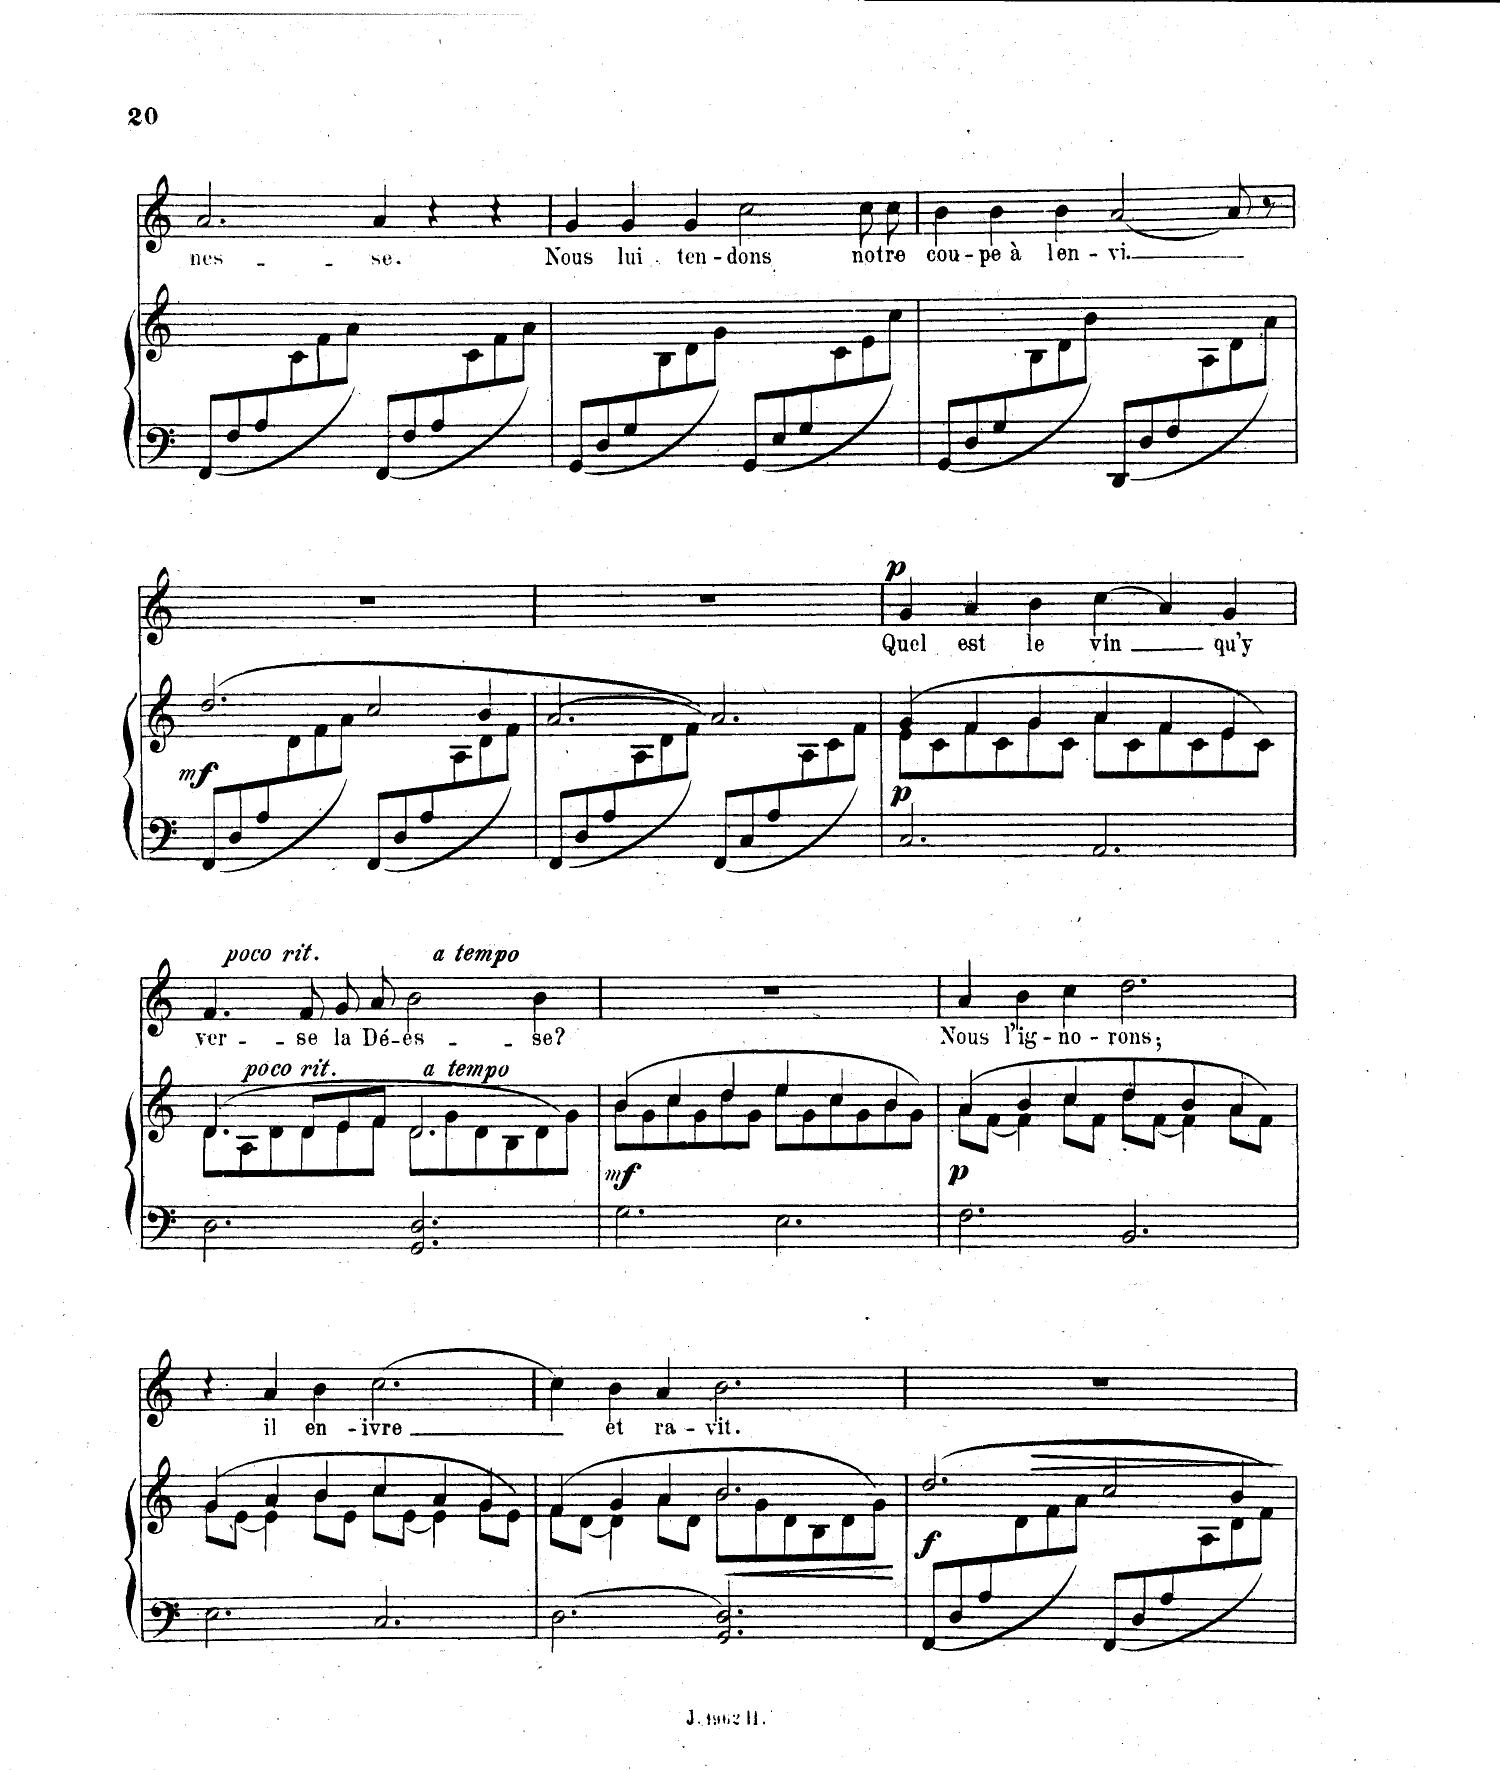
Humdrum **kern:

**kern	**kern	**dynam	**kern	**text	**dynam
*part2	*part2	*part2	*part1	*part1	*part1
*staff3	*staff2	*staff2/3	*staff1	*staff1	*staff1
*I"Piano	*	*	*I"Chant Voice	*	*
*I'Pno	*	*	*	*	*
*clefF4	*clefG2	*	*clefG2	*	*
*k[]	*k[]	*	*k[]	*	*
*M6/4	*M6/4	*	*M6/4	*	*
=13	=13	=13	=13	=13	=13
*^	*	*	*	*	*
(<8GG/L	1.ryy	4.ryy	.	2.a/	-- nes-	.
8F/	.	.	.	.	.	.
8A/	.	.	.	.	.	.
4.ryy	.	8c\	.	.	.	.
.	.	8f\	.	.	.	.
.	.	8a\J)	.	.	.	.
(<8GG/L	.	4.ryy	.	4a/	-se,	.
8F/	.	.	.	.	.	.
8A/	.	.	.	4r	.	.
4.ryy	.	8c\	.	.	.	.
.	.	8f\	.	4r	.	.
.	.	8a\J)	.	.	.	.
=14	=14	=14	=14	=14	=14	=14
(<8GG/L	1.ryy	4.ryy	.	4g/	Nous	.
8D/	.	.	.	.	.	.
8G/	.	.	.	4g/	lui	.
4.ryy	.	8B\	.	.	.	.
.	.	8d\	.	4g/	ten-	.
.	.	8g\J)	.	.	.	.
(<8GG/L	.	4.ryy	.	2cc\	-dons	.
8E/	.	.	.	.	.	.
8G/	.	.	.	.	.	.
4.ryy	.	8c\	.	.	.	.
.	.	8e\	.	8cc\L	no-	.
.	.	8cc\J)	.	8cc\J	-tre	.
=15	=15	=15	=15	=15	=15	=15
(<8GG/L	1.ryy	4.ryy	.	4b/	cou-	.
8D/	.	.	.	.	.	.
8G/	.	.	.	4b/	pe à	.
4.ryy	.	8B\	.	.	.	.
.	.	8d\	.	4b/	l’en-	.
.	.	8g\J)	.	.	.	.
(<8GG/L	.	4.ryy	.	[2a/	-vi.	.
8D/	.	.	.	.	.	.
8F/	.	.	.	.	.	.
4.ryy	.	8A\	.	.	.	.
.	.	8d\	.	8a/]	.	.
.	.	8a\J)	.	8r	.	.
*v	*v	*	*	*	*	*
=16	=16	=16	=16	=16	=16
*	*^	*	*	*	*
!	!	!	!LO:DY:b	!	!	!
(<8FF/L	(2.dd/	4.ryy	mf	1.r	.	.
8D/	.	.	.	.	.	.
8A/	.	.	.	.	.	.
4.ryy	.	8d\	.	.	.	.
.	.	8f\	.	.	.	.
.	.	8a\J)	.	.	.	.
(<8FF/L	2cc/	4.ryy	.	.	.	.
8D/	.	.	.	.	.	.
8A/	.	.	.	.	.	.
4.ryy	.	8A\	.	.	.	.
.	4b/	8d\	.	.	.	.
.	.	8f\J)	.	.	.	.
=17	=17	=17	=17	=17	=17	=17
(<8FF/L	[>2.a/	4.ryy	.	1.r	.	.
8D/	.	.	.	.	.	.
8A/	.	.	.	.	.	.
4.ryy	.	8A\	.	.	.	.
.	.	8d\	.	.	.	.
.	.	8f\J)	.	.	.	.
(<8FF/L	2.a/])	4.ryy	.	.	.	.
8C/	.	.	.	.	.	.
8A/	.	.	.	.	.	.
4.ryy	.	8A\	.	.	.	.
.	.	8c\	.	.	.	.
.	.	8f\J)	.	.	.	.
=18	=18	=18	=18	=18	=18	=18
!	!	!	!LO:DY:a=2	!	!	!LO:DY:a
2.C/	(4g/	8e\L	p	4g/	Quel	p
.	.	8c\	.	.	.	.
.	4f/	8f\	.	4a/	est	.
.	.	8c\	.	.	.	.
.	4g/	8g\	.	4b\	le	.
.	.	8c\J	.	.	.	.
2.AA/	4a/	8a\L	.	(4cc\	vin	.
.	.	8c\	.	.	.	.
.	4f/	8f\	.	4a/)	.	.
.	.	8c\	.	.	.	.
.	4e/)	8e\	.	4g/	qu’y	.
.	.	8c\J	.	.	.	.
=19	=19	=19	=19	=19	=19	=19
!	!	!	!	!LO:TX:a:B:t=poco rit.	!	!
2.D\	4.d/	(>8d\L	.	4.f/	ver-	.
.	.	8A\	.	.	.	.
.	.	8d\	.	.	.	.
.	8d/L	8d\	.	8f/L	-se	.
.	8e/	8e\	.	8g/	la	.
.	8f/J	8f\J	.	8a/J	Dé-	.
2.GG/ 2.D/	2.d/	8d\L	.	2b/	-es-	.
.	.	8g\	.	.	.	.
.	.	8d\	.	.	.	.
.	.	8B\	.	.	.	.
.	.	8d\	.	4b/	-se?	.
.	.	8g\J)	.	.	.	.
=20	=20	=20	=20	=20	=20	=20
!	!	!	!	!LO:TX:a:B:t=a tempo	!	!
!	!	!	!LO:DY:a=2	!	!	!
2.G\	(4b/	8b\L	mf	1.r	.	.
.	.	8g\	.	.	.	.
.	4cc/	8cc\	.	.	.	.
.	.	8g\	.	.	.	.
.	4dd/	8dd\	.	.	.	.
.	.	8g\J	.	.	.	.
2.E\	4ee/	8ee\L	.	.	.	.
.	.	8g\	.	.	.	.
.	4cc/	8cc\	.	.	.	.
.	.	8g\	.	.	.	.
.	4b/)	8b\	.	.	.	.
.	.	8g\J	.	.	.	.
=21	=21	=21	=21	=21	=21	=21
!	!	!	!LO:DY:a=2	!	!	!
2.F\	(4a/	8a\L	p	4a/	Nous	.
.	.	[8f\J	.	.	.	.
.	4b/	4f\]	.	4b\	l’ig-	.
.	4cc/	8cc\L	.	4cc\	-no-	.
.	.	8f\J	.	.	.	.
2.BB/	4dd/	8dd\L	.	2.dd\	-rons;	.
.	.	[8f\J	.	.	.	.
.	4b/	4f\]	.	.	.	.
.	4a/)	8a\L	.	.	.	.
.	.	8f\J	.	.	.	.
=22	=22	=22	=22	=22	=22	=22
2.E\	(4g/	8g\L	.	4r	.	.
.	.	[8e\J	.	.	.	.
.	4a/	4e\]	.	4a/	il	.
.	4b/	8b\L	.	4b\	en-	.
.	.	8e\J	.	.	.	.
2.C/	4cc/	8cc\L	.	[2.cc\	-ivre	.
.	.	[8e\J	.	.	.	.
.	4a/	4e\]	.	.	.	.
.	4g/)	8g\L	.	.	.	.
.	.	8e\J	.	.	.	.
=23	=23	=23	=23	=23	=23	=23
2.D\	4f/	(>8f\L	.	4cc\]	.	.
.	.	[8d\J	.	.	.	.
.	4g/	4d\]	.	4b/	et	.
.	4a/	8a\L	.	4a/	ra-	.
.	.	8d\J	.	.	.	.
!	!	!	!LO:HP:b	!	!	!
2.GG/ 2.D/	2.b/	8b\L	<	2.b/	-vit.	.
.	.	8g\	.	.	.	.
.	.	8d\	.	.	.	.
.	.	8B\	.	.	.	.
.	.	8d\	.	.	.	.
.	.	8g\J)	.	.	.	.
*	*v	*v	*	*	*	*
.	.	[	.	.	.
=24	=24	=24	=24	=24	=24
*	*^	*	*	*	*
!	!	!	!LO:DY:b	!	!	!
(<8FF/L	2.dd/	4.ryy	f	1.r	.	.
8D/	.	.	.	.	.	.
8A/	.	.	.	.	.	.
!	!	!	!LO:HP:b	!	!	!
4.ryy	.	8d\	>	.	.	.
.	.	8f\	.	.	.	.
.	.	8a\J)	.	.	.	.
(<8FF/L	2cc/	4.ryy	.	.	.	.
8D/	.	.	.	.	.	.
8A/	.	.	.	.	.	.
4.ryy	.	8A\	.	.	.	.
.	4b/	8d\	.	.	.	.
.	.	8f\J)	.	.	.	.
*	*v	*v	*	*	*	*
.	.	]	.	.	.
=	=	=	=	=	=
*-	*-	*-	*-	*-	*-
